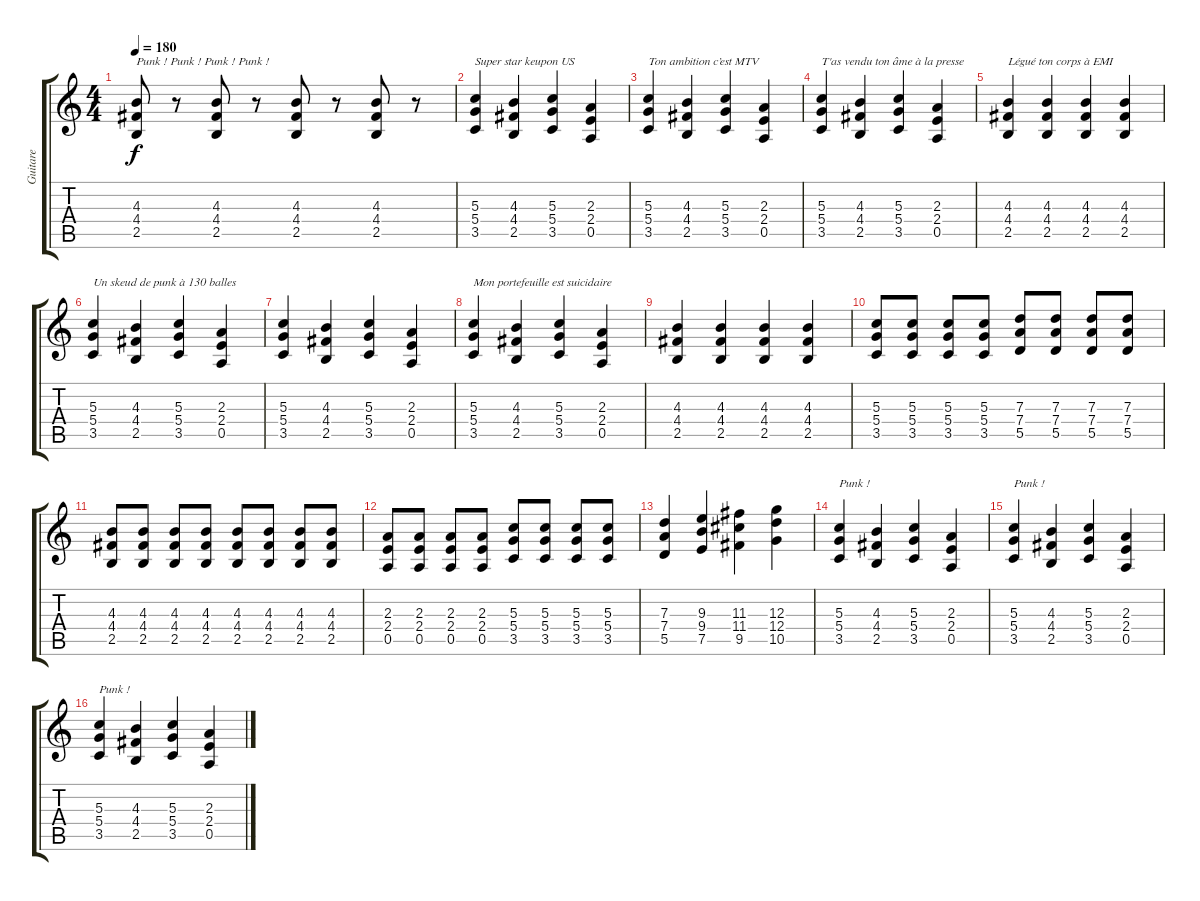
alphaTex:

\track ("Guitare" "Guitare") {instrument distortionguitar}
\staff {score tabs}
\tuning (E4 B3 G3 D3 A2 E2) {hide}
\ts (4 4)
\tempo 180
\clef g2
\ks c
(4.3 4.4 2.5).8{txt "Punk ! Punk ! Punk ! Punk !" dy f} r.8 (4.3 4.4 2.5).8 r.8 (4.3 4.4 2.5).8 r.8 (4.3 4.4 2.5).8 r.8 |
(5.3 5.4 3.5).4{txt "Super star keupon US" instrument electricguitarmuted} (4.3 4.4 2.5).4 (5.3 5.4 3.5).4 (2.3 2.4 0.5).4 |
(5.3 5.4 3.5).4{txt "Ton ambition c’est MTV"} (4.3 4.4 2.5).4 (5.3 5.4 3.5).4 (2.3 2.4 0.5).4 |
(5.3 5.4 3.5).4{txt "T'as vendu ton âme à la presse"} (4.3 4.4 2.5).4 (5.3 5.4 3.5).4 (2.3 2.4 0.5).4 |
(4.3 4.4 2.5).4{txt "Légué ton corps à EMI"} (4.3 4.4 2.5).4 (4.3 4.4 2.5).4 (4.3 4.4 2.5).4 |
(5.3 5.4 3.5).4{txt "Un skeud de punk à 130 balles"} (4.3 4.4 2.5).4 (5.3 5.4 3.5).4 (2.3 2.4 0.5).4 |
(5.3 5.4 3.5).4 (4.3 4.4 2.5).4 (5.3 5.4 3.5).4 (2.3 2.4 0.5).4 |
(5.3 5.4 3.5).4{txt "Mon portefeuille est suicidaire"} (4.3 4.4 2.5).4 (5.3 5.4 3.5).4 (2.3 2.4 0.5).4 |
(4.3 4.4 2.5).4 (4.3 4.4 2.5).4 (4.3 4.4 2.5).4 (4.3 4.4 2.5).4 |
(5.3 5.4 3.5).8{instrument distortionguitar} (5.3 5.4 3.5).8 (5.3 5.4 3.5).8 (5.3 5.4 3.5).8 (7.3 7.4 5.5).8 (7.3 7.4 5.5).8 (7.3 7.4 5.5).8 (7.3 7.4 5.5).8 |
(4.3 4.4 2.5).8 (4.3 4.4 2.5).8 (4.3 4.4 2.5).8 (4.3 4.4 2.5).8 (4.3 4.4 2.5).8 (4.3 4.4 2.5).8 (4.3 4.4 2.5).8 (4.3 4.4 2.5).8 |
(2.3 2.4 0.5).8 (2.3 2.4 0.5).8 (2.3 2.4 0.5).8 (2.3 2.4 0.5).8 (5.3 5.4 3.5).8 (5.3 5.4 3.5).8 (5.3 5.4 3.5).8 (5.3 5.4 3.5).8 |
(7.3 7.4 5.5).4 (9.3 9.4 7.5).4 (11.3 11.4 9.5).4 (12.3 12.4 10.5).4 |
(5.3 5.4 3.5).4{txt "Punk !"} (4.3 4.4 2.5).4 (5.3 5.4 3.5).4 (2.3 2.4 0.5).4 |
(5.3 5.4 3.5).4{txt "Punk !"} (4.3 4.4 2.5).4 (5.3 5.4 3.5).4 (2.3 2.4 0.5).4 |
(5.3 5.4 3.5).4{txt "Punk !"} (4.3 4.4 2.5).4 (5.3 5.4 3.5).4 (2.3 2.4 0.5).4
